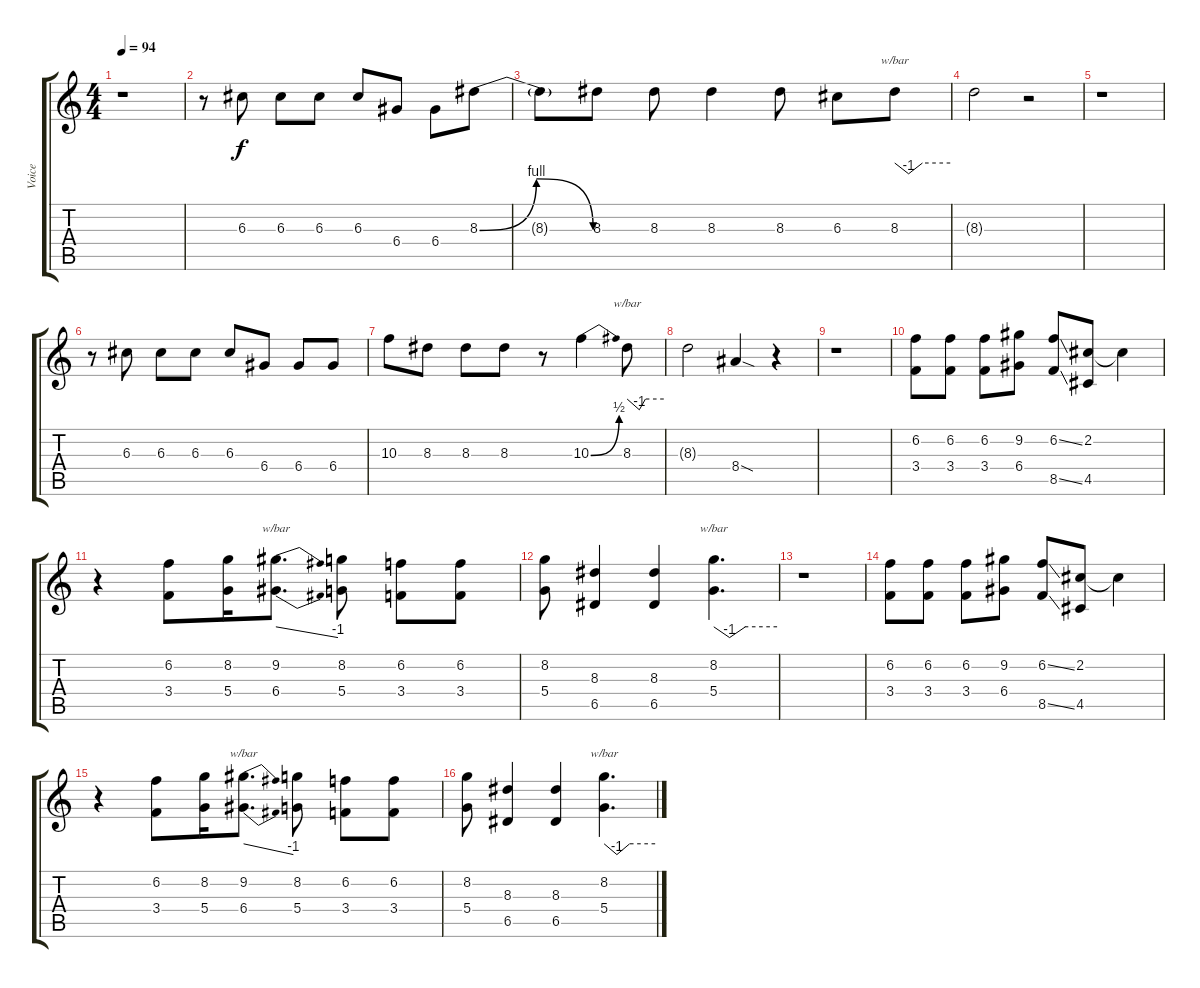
\track ("Voice" "Voice") {instrument distortionguitar}
\staff {score tabs}
\tuning (E4 B3 G3 D3 A2 E2) {hide}
\ts (4 4)
\tempo 94
\clef g2
\ks c
r.1{dy f} |
r.8 6.3.8 6.3.8 6.3.8 6.3.8 6.4.8 6.4.8 8.3{be (bendrelease 0 0 30 4 45 4 60 0)}.8 |
8.3{t}.8 8.3.8 8.3.8 8.3.4 8.3.8 6.3.8 8.3.8{tbe (custom default 0 0 15 -4 30 0 60 0)} |
8.3{t}.2 r.2 |
r.1 |
r.8 6.3.8 6.3.8 6.3.8 6.3.8 6.4.8 6.4.8 6.4.8 |
10.3.8 8.3.8 8.3.8 8.3.8 r.8 10.3{be (bend 0 0 60 2)}.4 8.3.8{tbe (custom default 0 0 20 -4 30 0 60 0)} |
8.3{t}.2 8.4{sod}.4 r.4 |
r.1 |
(6.2 3.4).8 (6.2 3.4).8 (6.2 3.4).8 (9.2 6.4).8 (6.2{ss} 8.5{ss}).8 (2.2 4.5).8 2.2{t}.4 |
r.4 (6.2 3.4).8 (8.2 5.4).16 (9.2 6.4).8{d tbe (dive default 0 0 60 -4)} (8.2 5.4).8 (6.2 3.4).8 (6.2 3.4).8 |
(8.2 5.4).8 (8.3 6.5).4 (8.3 6.5).4 (8.2 5.4).4{d tbe (custom default 0 0 15 -4 30 0 60 0)} |
r.1 |
(6.2 3.4).8 (6.2 3.4).8 (6.2 3.4).8 (9.2 6.4).8 (6.2{ss} 8.5{ss}).8 (2.2 4.5).8 2.2{t}.4 |
r.4 (6.2 3.4).8 (8.2 5.4).16 (9.2 6.4).8{d tbe (dive default 0 0 60 -4)} (8.2 5.4).8 (6.2 3.4).8 (6.2 3.4).8 |
(8.2 5.4).8 (8.3 6.5).4 (8.3 6.5).4 (8.2 5.4).4{d tbe (custom default 0 0 15 -4 30 0 60 0)}
